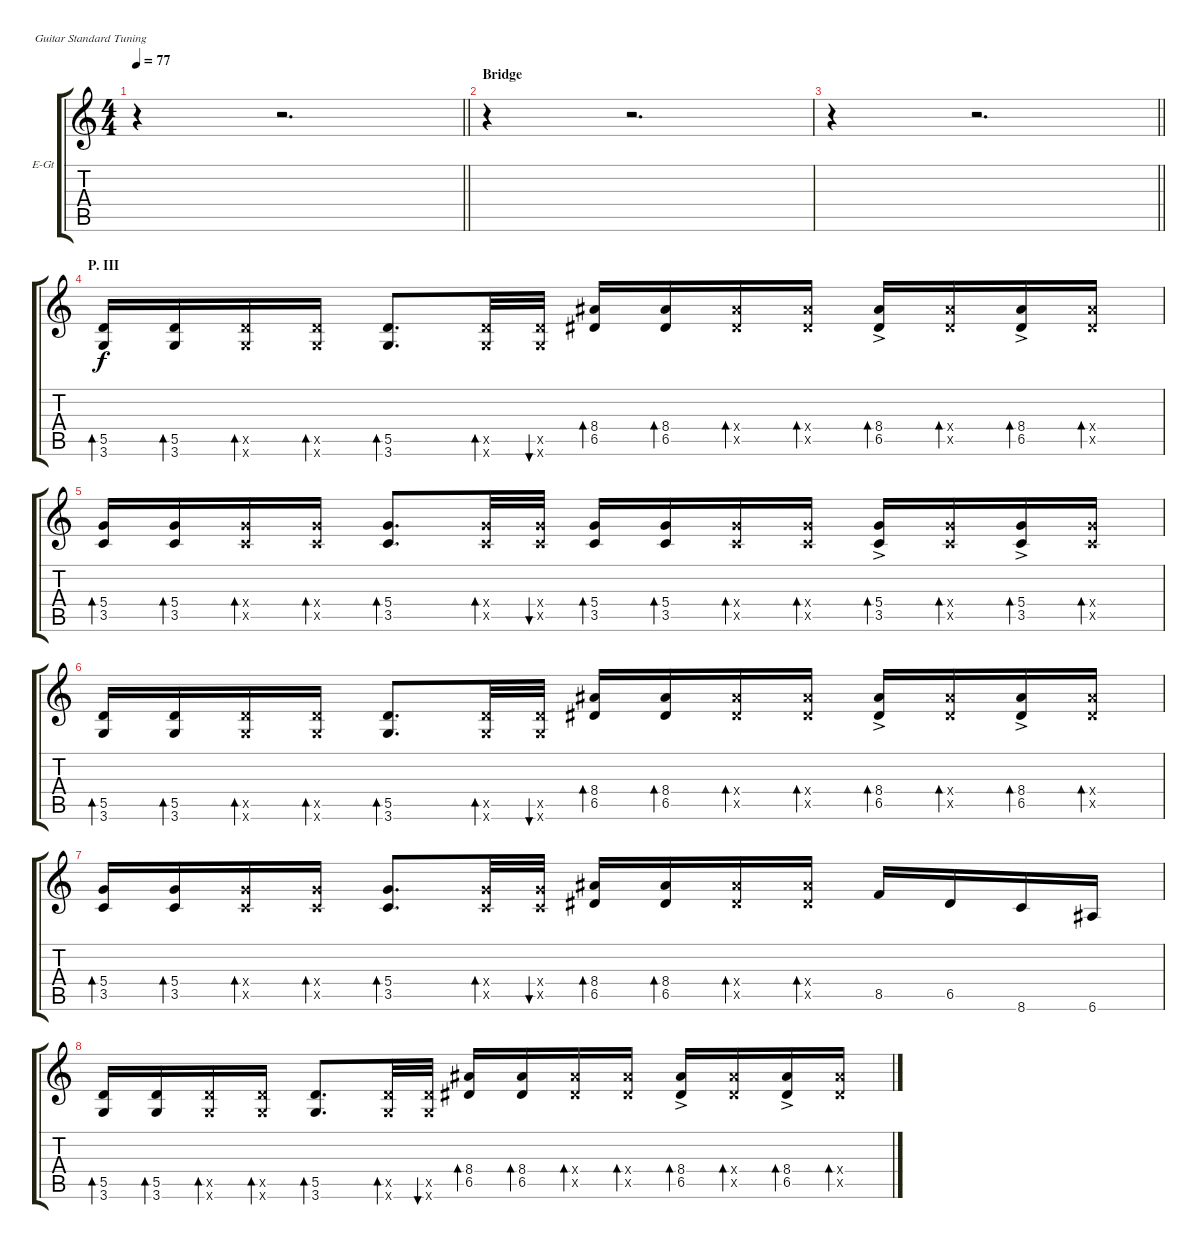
\bracketExtendMode groupsimilarinstruments
\firstSystemTrackNameOrientation horizontal
\otherSystemsTrackNameOrientation horizontal
\track ("Rhytm Guitar (Left)" "E-Gt") {instrument distortionguitar}
\staff {score tabs}
\tuning (E4 B3 G3 D3 A2 E2)
\ts (4 4)
\tempo 77
\clef g2
\barLineRight lightlight
\ks c
r.4{dy f} r.2{d} |
\section ("" "Bridge")
r.4 r.2{d} |
\barLineRight lightlight
r.4 r.2{d} |
\section ("" "P. III")
(5.5 3.6).16{bd 30} (5.5 3.6).16{bd 30} (5.5{x} 3.6{x}).16{bd 30} (5.5{x} 3.6{x}).16{bd 30} (5.5 3.6).8{d bd 30} (5.5{x} 3.6{x}).32{bd 30} (5.5{x} 3.6{x}).32{bu 30} (8.4 6.5).16{bd 30} (8.4 6.5).16{bd 30} (8.4{x} 6.5{x}).16{bd 30} (8.4{x} 6.5{x}).16{bd 30} (8.4{ac} 6.5{ac}).16{bd 30} (8.4{x} 6.5{x}).16{bd 30} (8.4{ac} 6.5{ac}).16{bd 30} (8.4{x} 6.5{x}).16{bd 30} |
(5.4 3.5).16{bd 30} (5.4 3.5).16{bd 30} (5.4{x} 3.5{x}).16{bd 30} (5.4{x} 3.5{x}).16{bd 30} (5.4 3.5).8{d bd 30} (5.4{x} 3.5{x}).32{bd 30} (5.4{x} 3.5{x}).32{bu 30} (5.4 3.5).16{bd 30} (5.4 3.5).16{bd 30} (5.4{x} 3.5{x}).16{bd 30} (5.4{x} 3.5{x}).16{bd 30} (5.4{ac} 3.5{ac}).16{bd 30} (5.4{x} 3.5{x}).16{bd 30} (5.4{ac} 3.5{ac}).16{bd 30} (5.4{x} 3.5{x}).16{bd 30} |
(5.5 3.6).16{bd 30} (5.5 3.6).16{bd 30} (5.5{x} 3.6{x}).16{bd 30} (5.5{x} 3.6{x}).16{bd 30} (5.5 3.6).8{d bd 30} (5.5{x} 3.6{x}).32{bd 30} (5.5{x} 3.6{x}).32{bu 30} (8.4 6.5).16{bd 30} (8.4 6.5).16{bd 30} (8.4{x} 6.5{x}).16{bd 30} (8.4{x} 6.5{x}).16{bd 30} (8.4{ac} 6.5{ac}).16{bd 30} (8.4{x} 6.5{x}).16{bd 30} (8.4{ac} 6.5{ac}).16{bd 30} (8.4{x} 6.5{x}).16{bd 30} |
(5.4 3.5).16{bd 30} (5.4 3.5).16{bd 30} (5.4{x} 3.5{x}).16{bd 30} (5.4{x} 3.5{x}).16{bd 30} (5.4 3.5).8{d bd 30} (5.4{x} 3.5{x}).32{bd 30} (5.4{x} 3.5{x}).32{bu 30} (8.4 6.5).16{bd 30} (8.4 6.5).16{bd 30} (8.4{x} 6.5{x}).16{bd 30} (8.4{x} 6.5{x}).16{bd 30} 8.5.16 6.5.16 8.6.16 6.6.16 |
(5.5 3.6).16{bd 30} (5.5 3.6).16{bd 30} (5.5{x} 3.6{x}).16{bd 30} (5.5{x} 3.6{x}).16{bd 30} (5.5 3.6).8{d bd 30} (5.5{x} 3.6{x}).32{bd 30} (5.5{x} 3.6{x}).32{bu 30} (8.4 6.5).16{bd 30} (8.4 6.5).16{bd 30} (8.4{x} 6.5{x}).16{bd 30} (8.4{x} 6.5{x}).16{bd 30} (8.4{ac} 6.5{ac}).16{bd 30} (8.4{x} 6.5{x}).16{bd 30} (8.4{ac} 6.5{ac}).16{bd 30} (8.4{x} 6.5{x}).16{bd 30}
